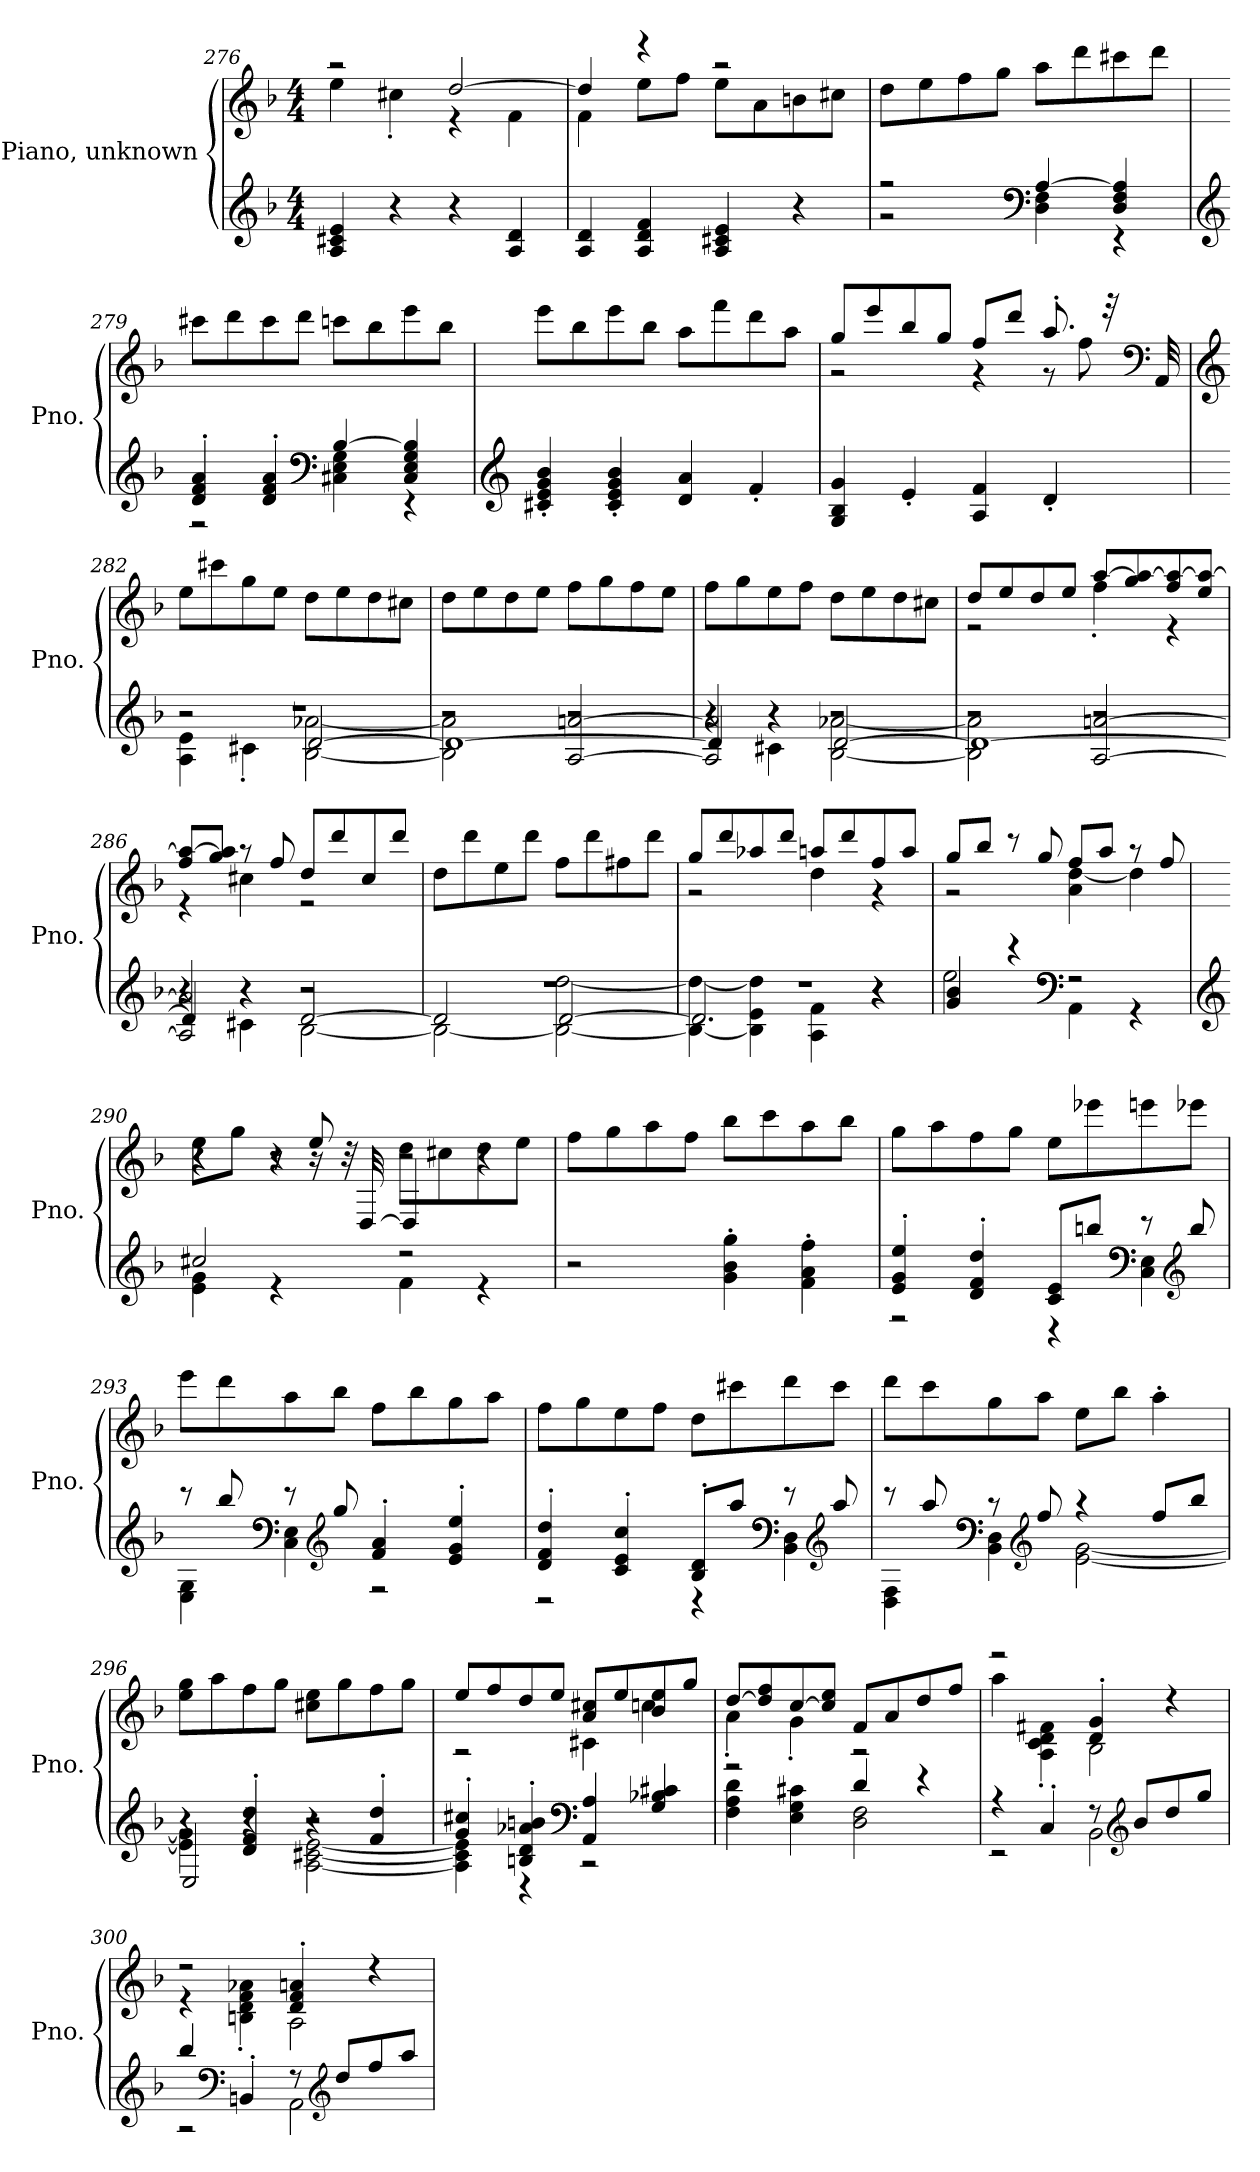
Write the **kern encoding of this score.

**kern	**kern
*part1	*part1
*staff2	*staff1
*I"Piano, unknown	*
*I'Pno.	*
*clefG2	*clefG2
*k[b-]	*k[b-]
*M4/4	*M4/4
=276	=276
*	*^
4A/ 4c#X/ 4e/	2r	4ee\
4r	.	4cc#X'\
4r	[2dd/	4r
4A/ 4d/	.	4f\
=277	=277	=277
4A/ 4d/	4dd/]	4f\
4A/ 4d/ 4f/	4r	8ee\L
.	.	8ff\J
4A/ 4c#X/ 4e/	2r	8ee\L
.	.	8a\
4r	.	8bn\
.	.	8cc#X\J
*	*v	*v
!!LO:LB:g=z
=278	=278
*^	*
2r	2r	8dd\L
.	.	8ee\
.	.	8ff\
.	.	8gg\J
*clefF4	*	*
[4A/	4D\ 4F\	8aa\L
.	.	8ddd\
4D/ 4F/ 4A/]	4r	8ccc#X\
.	.	8ddd\J
=279	=279	=279
*clefG2	*	*
4d/' 4f/' 4a/'	2r	8ccc#X\L
.	.	8ddd\
4d/' 4f/' 4a/'	.	8ccc#\
.	.	8ddd\J
*clefF4	*	*
[4B-/	4C#X\ 4E\ 4G\	8cccn\L
.	.	8bb-\
4C#/ 4E/ 4G/ 4B-/]	4r	8eee\
.	.	8bb-\J
*v	*v	*
=280	=280
*clefG2	*
4c#X/' 4e/' 4g/' 4b-/'	8eee\L
.	8bb-\
4c#/' 4e/' 4g/' 4b-/'	8eee\
.	8bb-\J
4d/ 4a/	8aa\L
.	8fff\
4f'/	8ddd\
.	8aa\J
!!LO:PB:g=z
=281	=281
*	*^
4G/ 4B-/ 4g/	8gg/L	2r
.	8eee/	.
4e'/	8bb-/	.
.	8gg/J	.
4A/ 4f/	8ff/L	4r
.	8ddd/J	.
4d'/	8.aa'/	8r
.	.	8ff\
.	32r	.
*	*clefF4	*
.	32AA/	.
*	*v	*v
=282	=282
*	*clefG2
*^	*
*	*^	*
1r	4A\ 4e\	2r	8ee\L
.	.	.	8ccc#X\
.	4c#X'\	.	8gg\
.	.	.	8ee\J
.	[2B-\ [2a-X\	[2d/	8dd\L
.	.	.	8ee\
.	.	.	8dd\
.	.	.	8cc#X\J
=283	=283	=283	=283
2r	2B-\] 2a-\]	1d_	8dd\L
.	.	.	8ee\
.	.	.	8dd\
.	.	.	8ee\J
[2A/ [2an/	2r	.	8ff\L
.	.	.	8gg\
.	.	.	8ff\
.	.	.	8ee\J
=284	=284	=284	=284
2A/] 2a/]	4r	4d/]	8ff\L
.	.	.	8gg\
.	4c#X\	4r	8ee\
.	.	.	8ff\J
2r	[2B-\ [2a-X\	[2d/	8dd\L
.	.	.	8ee\
.	.	.	8dd\
.	.	.	8cc#X\J
!!LO:LB:g=z
=285	=285	=285	=285
*	*	*	*^
2r	2B-\] 2a-\]	1d_	8dd/L	2r
.	.	.	8ee/	.
.	.	.	8dd/	.
.	.	.	8ee/J	.
[2A/ [2an/	2r	.	[8aa/L	4ff'\
.	.	.	8gg/ 8aa/_	.
.	.	.	8ff/ 8aa/_	4r
.	.	.	8ee/ 8aa/_J	.
=286	=286	=286	=286	=286
2A/] 2a/]	4r	4d/]	8ff/ 8aa/_L	4r
.	.	.	8gg/ 8aa/]J	.
.	4c#X\	4r	8r	4cc#X\
.	.	.	8ff/	.
2r	[2B-\	[2d/	8dd/L	2r
.	.	.	8ddd/	.
.	.	.	8cc#/	.
.	.	.	8ddd/J	.
*	*	*	*v	*v
=287	=287	=287	=287
1r	2B-\_	2d/]	8dd\L
.	.	.	8ddd\
.	.	.	8ee\
.	.	.	8ddd\J
.	2B-\_ [2dd\	[2d/	8ff\L
.	.	.	8ddd\
.	.	.	8ff#X\
.	.	.	8ddd\J
=288	=288	=288	=288
*	*	*	*^
1r	4B-\_ 4dd\_	2.d/]	8gg/L	2r
.	.	.	8ddd/	.
.	4B-\] 4e\ 4dd\]	.	8aa-X/	.
.	.	.	8ddd/J	.
.	4A\ 4f\	.	8aan/L	4dd\
.	.	.	8ddd/	.
.	4r	4r	8ff/	4r
.	.	.	8aa/J	.
*	*v	*v	*	*
!!LO:LB:g=z	!!
=289	=289	=289	=289
4g/ 4b-/	2ee\	8gg/L	2r
.	.	8bb-/J	.
4r	.	8r	.
.	.	8gg/	.
*clefF4	*	*	*
2r	4AA\	8ff/L	4a\ [4dd\
.	.	8aa/J	.
.	4r	8r	4dd\]
.	.	8ff/	.
*	*	*v	*v
=290	=290	=290
*clefG2	*	*
*	*	*^
*	*	*	*^
2cc#X/	4e\ 4g\	4r	8ee\L	4r
.	.	.	8gg\J	.
.	4r	8r	4r	8r
.	.	8ee/	.	16r
.	.	.	.	32r
.	.	.	.	[32D/
2r	4f\	2r	8dd\L	4D/]
.	.	.	8cc#X\	.
.	4r	.	8dd\	4r
.	.	.	8ee\J	.
*v	*v	*	*	*
*	*v	*v	*v
=291	=291
2r	8ff\L
.	8gg\
.	8aa\
.	8ff\J
4g\' 4b-\' 4gg\'	8bb-\L
.	8ccc\
4f\' 4a\' 4ff\'	8aa\
.	8bb-\J
!!LO:LB:g=z
=292	=292
*^	*
4e/' 4g/' 4ee/'	2r	8gg\L
.	.	8aa\
4d/' 4f/' 4dd/'	.	8ff\
.	.	8gg\J
8c/' 8e/'L	4r	8ee\L
8bbn/J	.	8eee-X\
*clefF4	*	*
8r	4C\ 4E\	8eeen\
*clefG2	*	*
8bb/	.	8eee-X\J
=293	=293	=293
8r	4E\ 4G\	8eee\L
8bb-/	.	8ddd\
*clefF4	*	*
8r	4C\ 4E\	8aa\
*clefG2	*	*
8gg/	.	8bb-\J
4f/' 4a/'	2r	8ff\L
.	.	8bb-\
4e/' 4g/' 4ee/'	.	8gg\
.	.	8aa\J
=294	=294	=294
4d/' 4f/' 4dd/'	2r	8ff\L
.	.	8gg\
4c/' 4e/' 4cc/'	.	8ee\
.	.	8ff\J
8B-/' 8d/'L	4r	8dd\L
8aa/J	.	8ccc#X\
*clefF4	*	*
8r	4BB-\ 4D\	8ddd\
*clefG2	*	*
8aa/	.	8ccc#\J
!!LO:LB:g=z
=295	=295	=295
8r	4D\ 4F\	8ddd\L
8aa/	.	8ccc\
*clefF4	*	*
8r	4BB-\ 4D\	8gg\
*clefG2	*	*
8ff/	.	8aa\J
4r	[2e\ [2g\	8ee\L
.	.	8bb-\J
8ff/L	.	4aa'\
8bb-/J	.	.
=296	=296	=296
*	*^	*
4r	4e\] 4g\]	2E/	8ee\ 8gg\L
.	.	.	8aa\
4d/' 4f/' 4dd/'	4r	.	8ff\
.	.	.	8gg\J
4r	[2A\ [2c#X\ [2e\	2r	8cc#X\ 8ee\L
.	.	.	8gg\
4f/' 4dd/'	.	.	8ff\
.	.	.	8gg\J
*	*v	*v	*
=297	=297	=297
*	*	*^
4g/' 4cc#X/'	4A\] 4c#\] 4e\]	8ee/L	2r
.	.	8ff/	.
4Bn/' 4d/' 4a-X/' 4bn/'	4r	8dd/	.
.	.	8ee/J	.
*clefF4	*	*	*
4AA/ 4A/	2r	8a/ 8cc#X/L	4c#X\
.	.	8ee/	.
4G/ 4B-X/ 4c#X/	.	8b-/ 8ee/	4ccn\
.	.	8gg/J	.
!!LO:LB:g=z	!!
=298	=298	=298	=298
2r	4F\ 4A\ 4d\	[8dd/L	4a'\
.	.	8dd/] 8ff/	.
.	4E\ 4G\ 4c#X\	[8cc/	4g'\
.	.	8cc/] 8ee/J	.
4d/	2D\ 2F\	8f/L	2r
.	.	8a/	.
4r	.	8dd/	.
.	.	8ff/J	.
=299	=299	=299	=299
4r	2r	2r	4aa\
4C'/	.	.	4A\' 4c\' 4d\' 4f#X\'
8r	2BB-\	4d/' 4g/'	2B-\
*clefG2	*	*	*
8b-/L	.	.	.
8dd/	.	4r	.
8gg/J	.	.	.
=300	=300	=300	=300
4bb-/	2r	2r	4r
*clefF4	*	*	*
4BBn'/	.	.	4Bn\' 4d\' 4f\' 4a-X\'
8r	2AA\	4d/' 4f/' 4an/'	2A\
*clefG2	*	*	*
8dd/L	.	.	.
8ff/	.	4r	.
8aa/J	.	.	.
*v	*v	*	*
*	*v	*v
=	=
*-	*-
